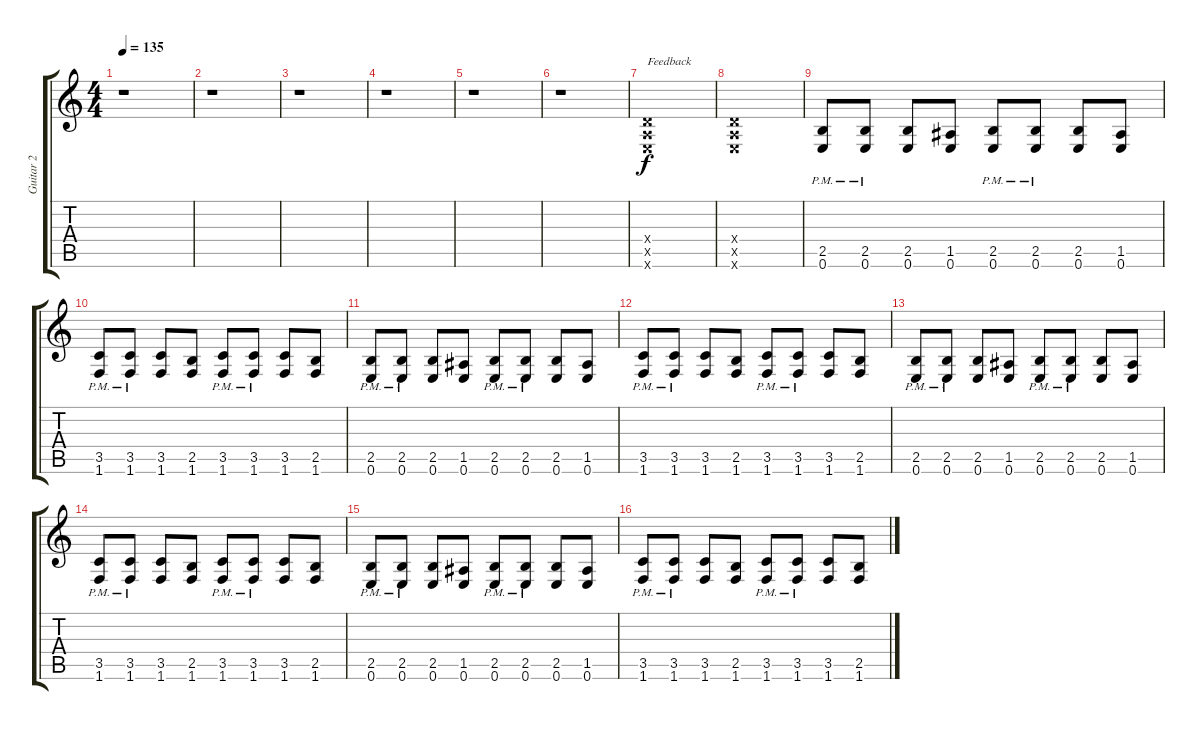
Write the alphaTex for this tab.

\track ("Guitar 2" "Guitar 2") {instrument distortionguitar}
\staff {score tabs}
\tuning (E4 B3 G3 D3 A2 E2) {hide}
\ts (4 4)
\tempo 135
\clef g2
\ks c
r.1{dy f instrument distortionguitar} |
r.1 |
r.1 |
r.1 |
r.1 |
r.1 |
(0.4{x} 0.5{x} 0.6{x}).1{txt "Feedback"} |
(0.4{x} 0.5{x} 0.6{x}).1 |
(2.5{pm} 0.6{pm}).8 (2.5{pm} 0.6{pm}).8 (2.5 0.6).8 (1.5 0.6).8 (2.5{pm} 0.6{pm}).8 (2.5{pm} 0.6{pm}).8 (2.5 0.6).8 (1.5 0.6).8 |
(3.5{pm} 1.6{pm}).8 (3.5{pm} 1.6{pm}).8 (3.5 1.6).8 (2.5 1.6).8 (3.5{pm} 1.6{pm}).8 (3.5{pm} 1.6{pm}).8 (3.5 1.6).8 (2.5 1.6).8 |
(2.5{pm} 0.6{pm}).8 (2.5{pm} 0.6{pm}).8 (2.5 0.6).8 (1.5 0.6).8 (2.5{pm} 0.6{pm}).8 (2.5{pm} 0.6{pm}).8 (2.5 0.6).8 (1.5 0.6).8 |
(3.5{pm} 1.6{pm}).8 (3.5{pm} 1.6{pm}).8 (3.5 1.6).8 (2.5 1.6).8 (3.5{pm} 1.6{pm}).8 (3.5{pm} 1.6{pm}).8 (3.5 1.6).8 (2.5 1.6).8 |
(2.5{pm} 0.6{pm}).8 (2.5{pm} 0.6{pm}).8 (2.5 0.6).8 (1.5 0.6).8 (2.5{pm} 0.6{pm}).8 (2.5{pm} 0.6{pm}).8 (2.5 0.6).8 (1.5 0.6).8 |
(3.5{pm} 1.6{pm}).8 (3.5{pm} 1.6{pm}).8 (3.5 1.6).8 (2.5 1.6).8 (3.5{pm} 1.6{pm}).8 (3.5{pm} 1.6{pm}).8 (3.5 1.6).8 (2.5 1.6).8 |
(2.5{pm} 0.6{pm}).8 (2.5{pm} 0.6{pm}).8 (2.5 0.6).8 (1.5 0.6).8 (2.5{pm} 0.6{pm}).8 (2.5{pm} 0.6{pm}).8 (2.5 0.6).8 (1.5 0.6).8 |
(3.5{pm} 1.6{pm}).8 (3.5{pm} 1.6{pm}).8 (3.5 1.6).8 (2.5 1.6).8 (3.5{pm} 1.6{pm}).8 (3.5{pm} 1.6{pm}).8 (3.5 1.6).8 (2.5 1.6).8
